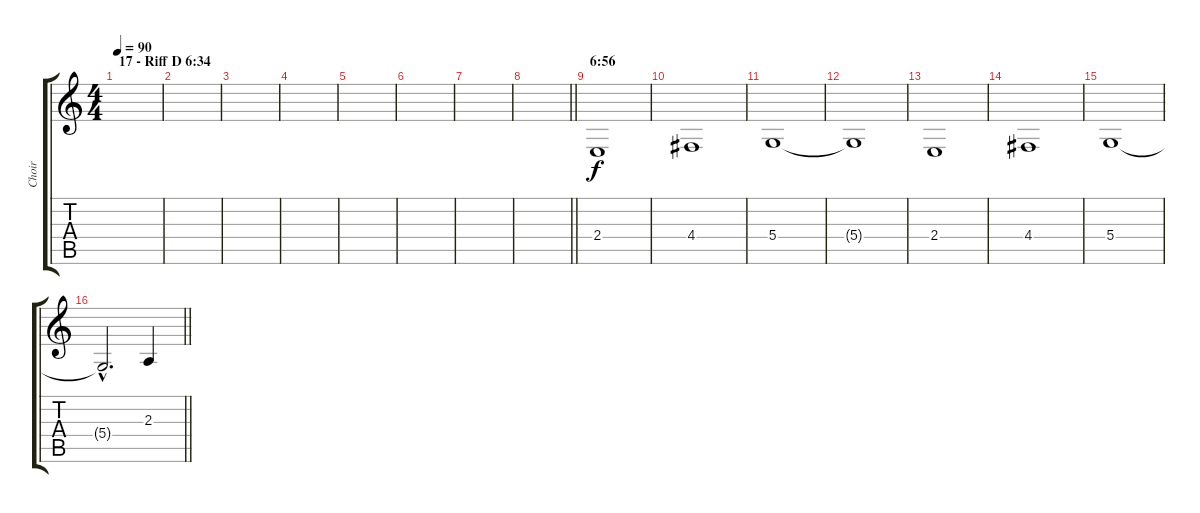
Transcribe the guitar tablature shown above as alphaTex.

\track ("Choir" "Choir") {instrument choiraahs}
\staff {score tabs}
\tuning (E4 B3 G3 D3 A2 E2) {hide}
\ts (4 4)
\section ("" "17 - Riff D 6:34")
\tempo 90
\clef g2
\ks c
|
|
|
|
|
|
|
\barLineRight lightlight
|
\section ("" "6:56")
2.4.1 |
4.4.1 |
5.4.1 |
5.4{t}.1 |
2.4.1 |
4.4.1 |
5.4.1 |
\barLineRight lightlight
5.4{hac t}.2{d} 2.3.4
